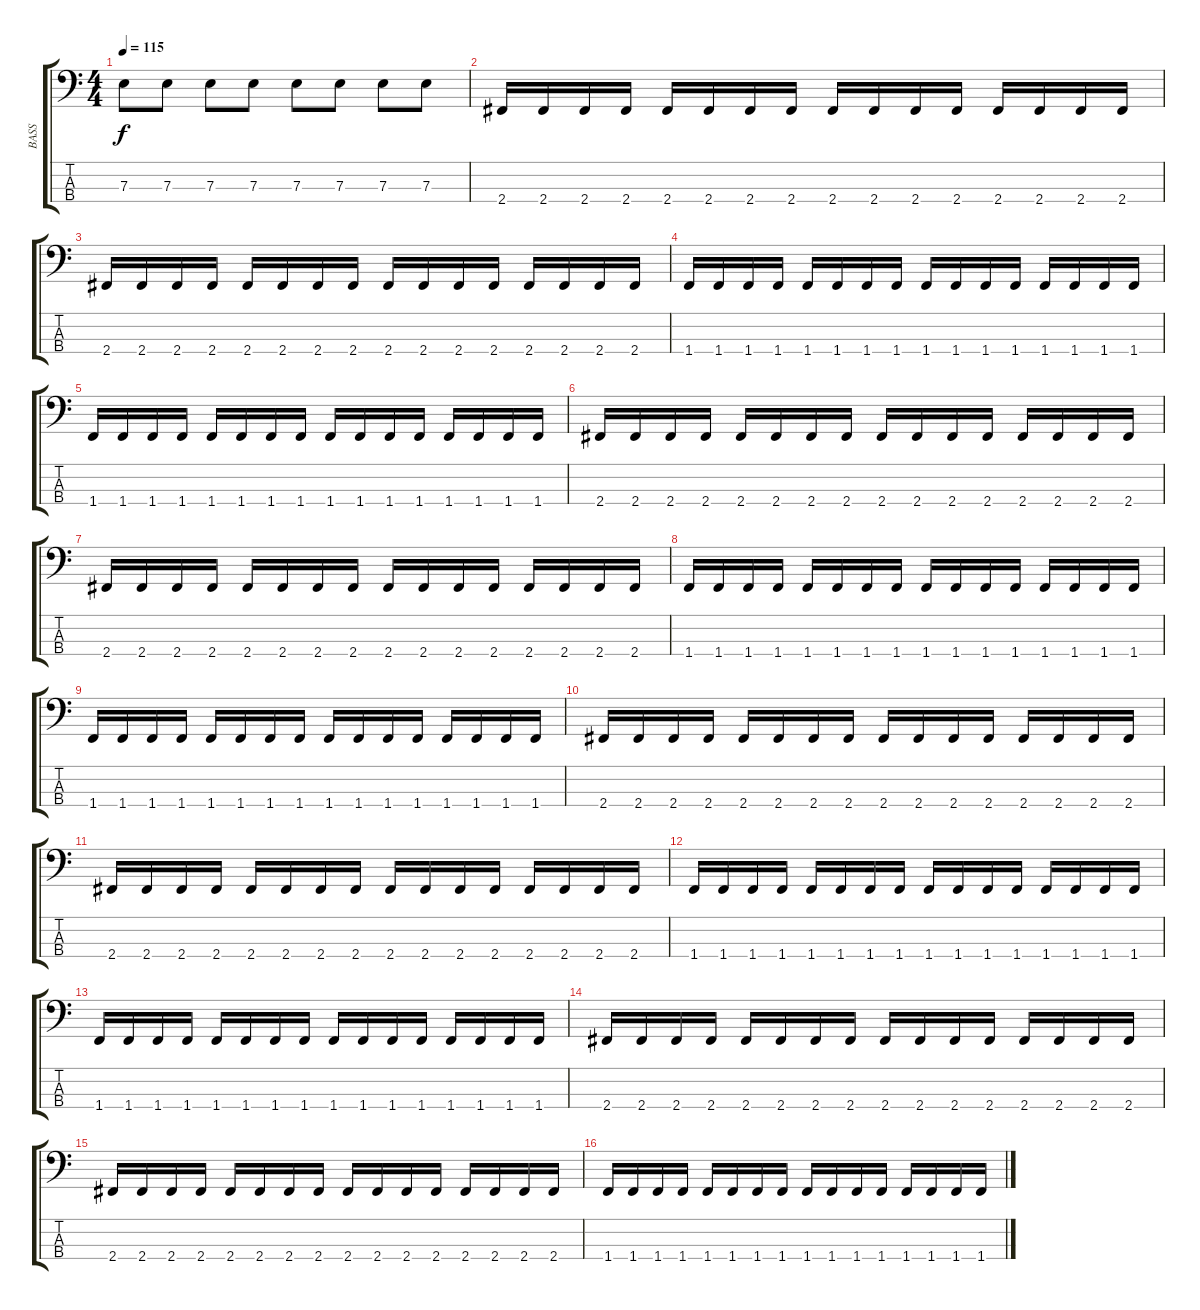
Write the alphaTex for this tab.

\track ("BASS" "BASS") {instrument electricbassfinger}
\staff {score tabs}
\tuning (G2 D2 A1 E1) {hide}
\ts (4 4)
\tempo 115
\clef f4
\ks c
7.3.8{dy f} 7.3.8 7.3.8 7.3.8 7.3.8 7.3.8 7.3.8 7.3.8 |
2.4.16 2.4.16 2.4.16 2.4.16 2.4.16 2.4.16 2.4.16 2.4.16 2.4.16 2.4.16 2.4.16 2.4.16 2.4.16 2.4.16 2.4.16 2.4.16 |
2.4.16 2.4.16 2.4.16 2.4.16 2.4.16 2.4.16 2.4.16 2.4.16 2.4.16 2.4.16 2.4.16 2.4.16 2.4.16 2.4.16 2.4.16 2.4.16 |
1.4.16 1.4.16 1.4.16 1.4.16 1.4.16 1.4.16 1.4.16 1.4.16 1.4.16 1.4.16 1.4.16 1.4.16 1.4.16 1.4.16 1.4.16 1.4.16 |
1.4.16 1.4.16 1.4.16 1.4.16 1.4.16 1.4.16 1.4.16 1.4.16 1.4.16 1.4.16 1.4.16 1.4.16 1.4.16 1.4.16 1.4.16 1.4.16 |
2.4.16 2.4.16 2.4.16 2.4.16 2.4.16 2.4.16 2.4.16 2.4.16 2.4.16 2.4.16 2.4.16 2.4.16 2.4.16 2.4.16 2.4.16 2.4.16 |
2.4.16 2.4.16 2.4.16 2.4.16 2.4.16 2.4.16 2.4.16 2.4.16 2.4.16 2.4.16 2.4.16 2.4.16 2.4.16 2.4.16 2.4.16 2.4.16 |
1.4.16 1.4.16 1.4.16 1.4.16 1.4.16 1.4.16 1.4.16 1.4.16 1.4.16 1.4.16 1.4.16 1.4.16 1.4.16 1.4.16 1.4.16 1.4.16 |
1.4.16 1.4.16 1.4.16 1.4.16 1.4.16 1.4.16 1.4.16 1.4.16 1.4.16 1.4.16 1.4.16 1.4.16 1.4.16 1.4.16 1.4.16 1.4.16 |
2.4.16 2.4.16 2.4.16 2.4.16 2.4.16 2.4.16 2.4.16 2.4.16 2.4.16 2.4.16 2.4.16 2.4.16 2.4.16 2.4.16 2.4.16 2.4.16 |
2.4.16 2.4.16 2.4.16 2.4.16 2.4.16 2.4.16 2.4.16 2.4.16 2.4.16 2.4.16 2.4.16 2.4.16 2.4.16 2.4.16 2.4.16 2.4.16 |
1.4.16 1.4.16 1.4.16 1.4.16 1.4.16 1.4.16 1.4.16 1.4.16 1.4.16 1.4.16 1.4.16 1.4.16 1.4.16 1.4.16 1.4.16 1.4.16 |
1.4.16 1.4.16 1.4.16 1.4.16 1.4.16 1.4.16 1.4.16 1.4.16 1.4.16 1.4.16 1.4.16 1.4.16 1.4.16 1.4.16 1.4.16 1.4.16 |
2.4.16 2.4.16 2.4.16 2.4.16 2.4.16 2.4.16 2.4.16 2.4.16 2.4.16 2.4.16 2.4.16 2.4.16 2.4.16 2.4.16 2.4.16 2.4.16 |
2.4.16 2.4.16 2.4.16 2.4.16 2.4.16 2.4.16 2.4.16 2.4.16 2.4.16 2.4.16 2.4.16 2.4.16 2.4.16 2.4.16 2.4.16 2.4.16 |
1.4.16 1.4.16 1.4.16 1.4.16 1.4.16 1.4.16 1.4.16 1.4.16 1.4.16 1.4.16 1.4.16 1.4.16 1.4.16 1.4.16 1.4.16 1.4.16
